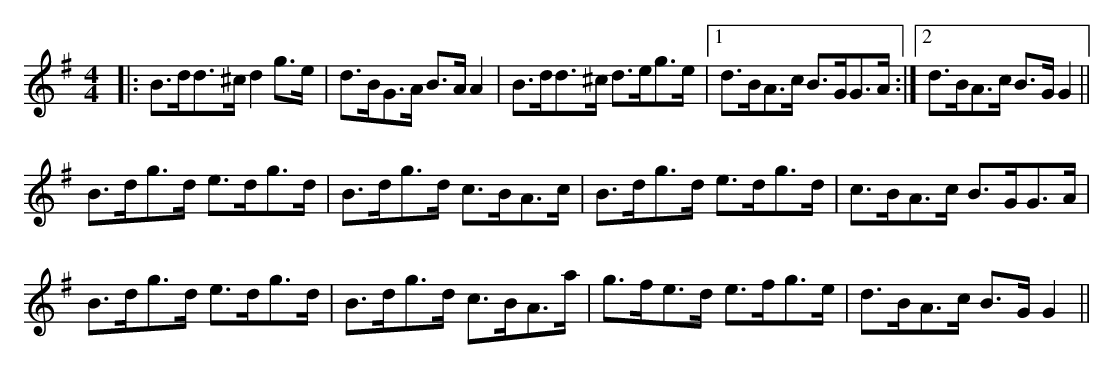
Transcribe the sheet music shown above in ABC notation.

X:1
M:4/4
K:G
|:B>dd>^c d2 g>e|d>BG>A B>A A2|B>dd>^c d>eg>e|1 d>BA>c B>GG>A:|2 d>BA>c B>G G2||
B>dg>d e>dg>d|B>dg>d c>BA>c|B>dg>d e>dg>d|c>BA>c B>GG>A|
B>dg>d e>dg>d|B>dg>d c>BA>a|g>fe>d e>fg>e|d>BA>c B>G G2||
